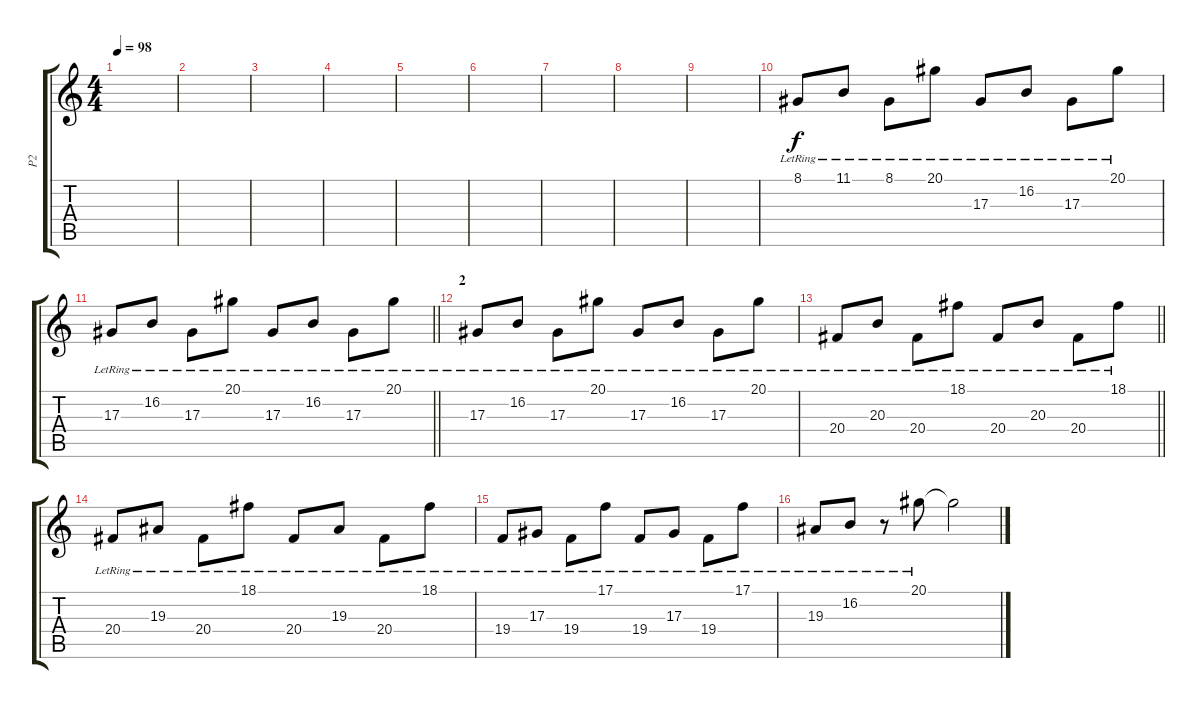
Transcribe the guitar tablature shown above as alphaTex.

\track ("P2" "P2") {instrument acousticgrandpiano}
\staff {score tabs}
\tuning (C4 G3 Eb3 Bb2 F2 C2) {hide}
\ts (4 4)
\tempo 98
\clef g2
\ks c
|
|
|
|
|
|
|
|
|
8.1{lr}.8 11.1{lr}.8 8.1{lr}.8 20.1{lr}.8 17.3{lr}.8 16.2{lr}.8 17.3{lr}.8 20.1{lr}.8 |
\barLineRight lightlight
17.3{lr}.8 16.2{lr}.8 17.3{lr}.8 20.1{lr}.8 17.3{lr}.8 16.2{lr}.8 17.3{lr}.8 20.1{lr}.8 |
\section ("" "2")
17.3{lr}.8 16.2{lr}.8 17.3{lr}.8 20.1{lr}.8 17.3{lr}.8 16.2{lr}.8 17.3{lr}.8 20.1{lr}.8 |
\barLineRight lightlight
20.4{lr}.8 20.3{lr}.8 20.4{lr}.8 18.1{lr}.8 20.4{lr}.8 20.3{lr}.8 20.4{lr}.8 18.1{lr}.8 |
20.4{lr}.8 19.3{lr}.8 20.4{lr}.8 18.1{lr}.8 20.4{lr}.8 19.3{lr}.8 20.4{lr}.8 18.1{lr}.8 |
19.4{lr}.8 17.3{lr}.8 19.4{lr}.8 17.1{lr}.8 19.4{lr}.8 17.3{lr}.8 19.4{lr}.8 17.1{lr}.8 |
19.3{lr}.8 16.2{lr}.8 r.8 20.1{lr}.8 20.1{t}.2
